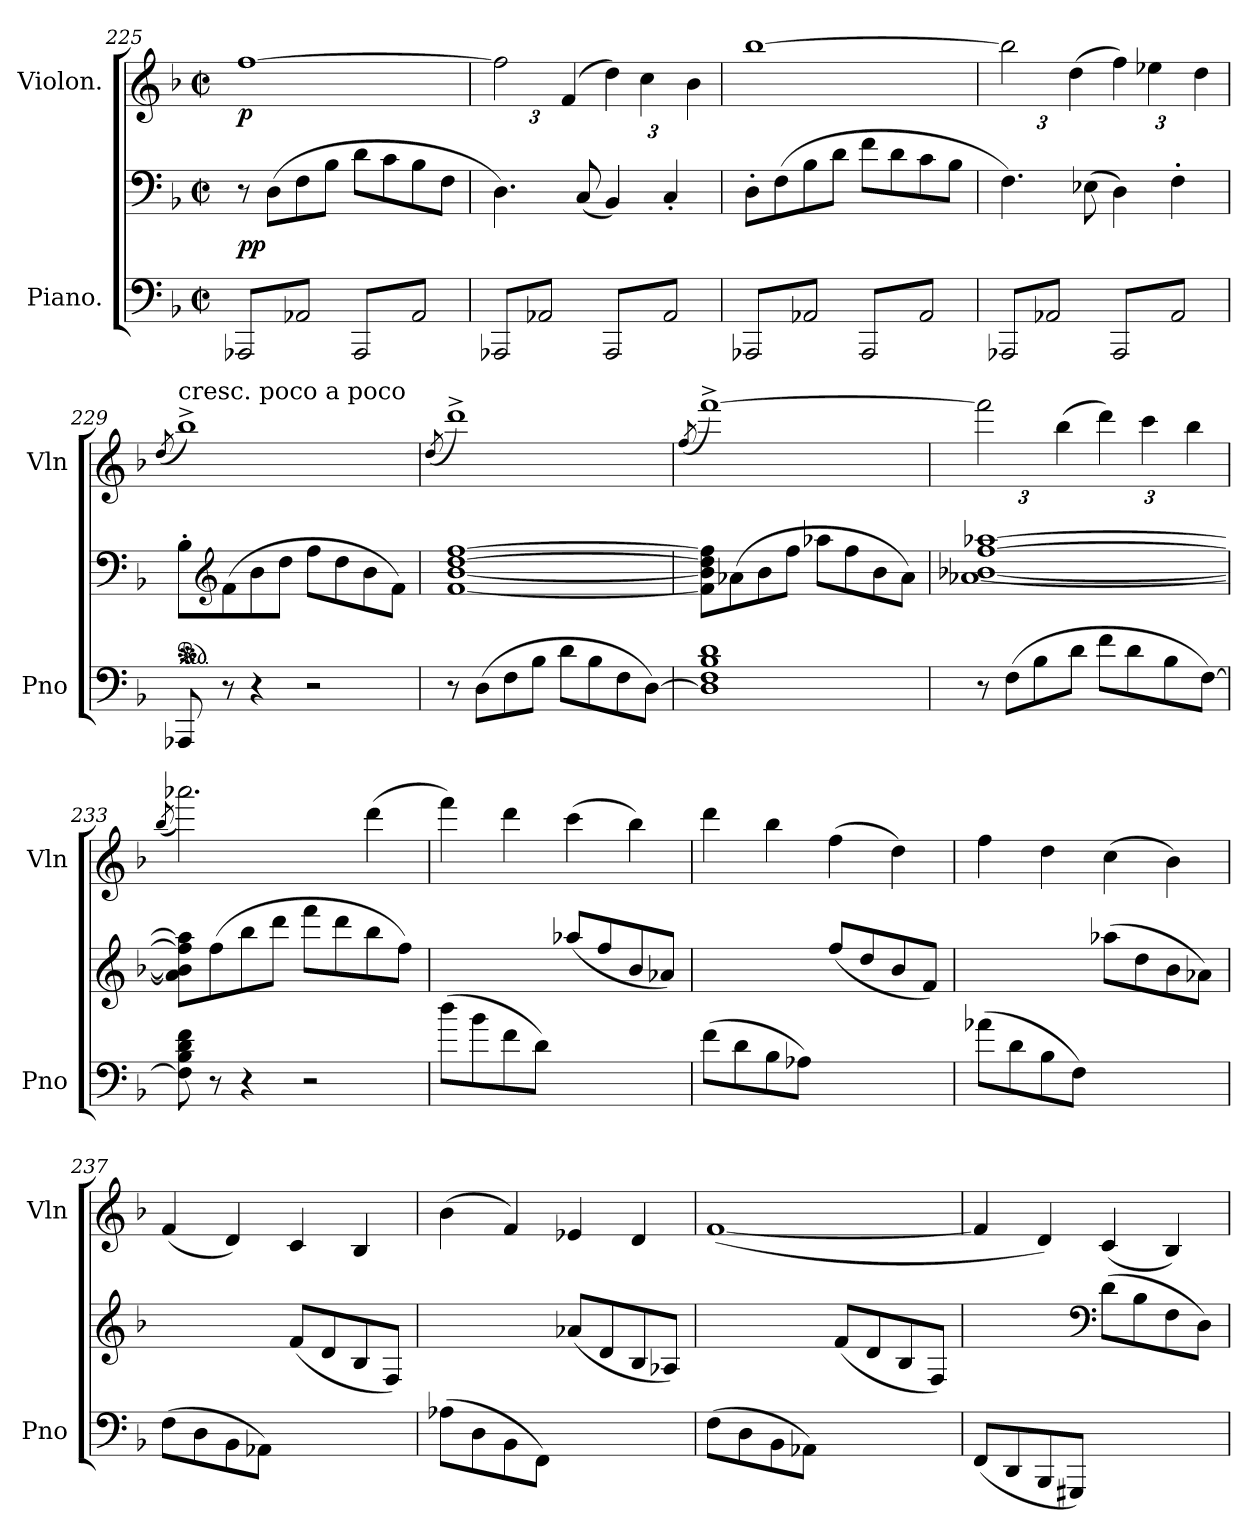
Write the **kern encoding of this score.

**kern	**kern	**dynam	**kern	**dynam
*part2	*part2	*part2	*part1	*part1
*staff3	*staff2	*staff2/3	*staff1	*staff1
*I"Piano.	*	*	*I"Violon.	*
*I'Pno	*	*	*I'Vln	*
*clefF4	*clefF4	*	*clefG2	*
*k[b-]	*k[b-]	*	*k[b-]	*
*M2/2	*M2/2	*	*M2/2	*
*met(c|)	*met(c|)	*	*met(c|)	*
=225	=225	=225	=225	=225
*tremolo	*	*	*	*
8AAA-X/L	8r	pp	[1ff	p
8AA-X/	(8D\L	.	.	.
8AAA-X/	8F\	.	.	.
8AA-X/J	8B-\J	.	.	.
8AAA-/L	8d\L	.	.	.
8AA-/	8c\	.	.	.
8AAA-/	8B-\	.	.	.
8AA-/J	8F\J	.	.	.
=226	=226	=226	=226	=226
*	*	*	*Xbrackettup	*
8AAA-X/L	4.D\)	.	3ff\]	.
8AA-X/	.	.	.	.
8AAA-X/	.	.	.	.
.	.	.	(6f/	.
8AA-X/J	(8C/	.	.	.
8AAA-/L	4BB-/)	.	6dd\)	.
8AA-/	.	.	.	.
.	.	.	6cc\	.
8AAA-/	4C'/	.	.	.
.	.	.	6b-\	.
8AA-/J	.	.	.	.
=227	=227	=227	=227	=227
8AAA-X/L	8D'\L	.	[1bb-	.
8AA-X/	(8F\	.	.	.
8AAA-X/	8B-\	.	.	.
8AA-X/J	8d\J	.	.	.
8AAA-/L	8f\L	.	.	.
8AA-/	8d\	.	.	.
8AAA-/	8c\	.	.	.
8AA-/J	8B-\J	.	.	.
=228	=228	=228	=228	=228
8AAA-X/L	4.F\)	.	3bb-\]	.
8AA-X/	.	.	.	.
8AAA-X/	.	.	.	.
.	.	.	(6dd\	.
8AA-X/J	(8E-X\	.	.	.
8AAA-/L	4D\)	.	6ff\)	.
8AA-/	.	.	.	.
.	.	.	6ee-X\	.
8AAA-/	4F'\	.	.	.
.	.	.	6dd\	.
8AA-/J	.	.	.	.
*Xtremolo	*	*	*	*
=229	=229	=229	=229	=229
.	.	.	(<8qdd/	.
!	!	!	!LO:TX:t=cresc. poco a poco	!
!	!LO:TX:t=cresc. poco a poco	!	!	!
*	*ped	*	*	*
*	*Xped	*	*	*
8AAA-X/	8B-'\L	.	1bb-^)	.
*	*clefG2	*	*	*
8r	(8f\	.	.	.
4r	8b-\	.	.	.
.	8dd\J	.	.	.
2r	8ff\L	.	.	.
.	8dd\	.	.	.
.	8b-\	.	.	.
.	8f\J)	.	.	.
=230	=230	=230	=230	=230
.	.	.	(<8qdd/	.
8r	[1f [1b- [1dd [1ff	.	1ddd^)	.
(8D\L	.	.	.	.
8F\	.	.	.	.
8B-\J	.	.	.	.
8d\L	.	.	.	.
8B-\	.	.	.	.
8F\	.	.	.	.
[8D\J)	.	.	.	.
=231	=231	=231	=231	=231
.	.	.	(<8qff/	.
1D] 1F 1B- 1d	8f]\ 8b-]\ 8dd]\ 8ff]\L	.	[1fff^)	.
.	(8a-X\	.	.	.
.	8b-\	.	.	.
.	8ff\J	.	.	.
.	8aa-X\L	.	.	.
.	8ff\	.	.	.
.	8b-\	.	.	.
.	8a-\J)	.	.	.
=232	=232	=232	=232	=232
8r	[1a-X [1b-X [1ff [1aa-X	.	3fff\]	.
(8F\L	.	.	.	.
8B-\	.	.	.	.
.	.	.	(6bb-\	.
8d\J	.	.	.	.
8f\L	.	.	6ddd\)	.
8d\	.	.	.	.
.	.	.	6ccc\	.
8B-\	.	.	.	.
.	.	.	6bb-\	.
[8F\J)	.	.	.	.
=233	=233	=233	=233	=233
.	.	.	(<8qbb-/	.
8F]\ 8B-\ 8d\ 8f\	8a-]\ 8b-]\ 8ff]\ 8aa-]\L	.	2.aaa-X\)	.
8r	(8ff\	.	.	.
4r	8bb-\	.	.	.
.	8ddd\J	.	.	.
2r	8fff\L	.	.	.
.	8ddd\	.	.	.
.	8bb-\	.	(4ddd\	.
.	8ff\J)	.	.	.
=234	=234	=234	=234	=234
(8dd\L	2ryy	.	4fff\)	.
8b-\	.	.	.	.
8f\	.	.	4ddd\	.
8d\J)	.	.	.	.
2ryy	(8aa-X/L	.	(4ccc\	.
.	8ff/	.	.	.
.	8b-/	.	4bb-\)	.
.	8a-X/J)	.	.	.
=235	=235	=235	=235	=235
(8f\L	2ryy	.	4ddd\	.
8d\	.	.	.	.
8B-\	.	.	4bb-\	.
8A-X\J)	.	.	.	.
2ryy	(8ff/L	.	(4ff\	.
.	8dd/	.	.	.
.	8b-/	.	4dd\)	.
.	8f/J)	.	.	.
=236	=236	=236	=236	=236
(8a-X\L	2ryy	.	4ff\	.
8d\	.	.	.	.
8B-\	.	.	4dd\	.
8F\J)	.	.	.	.
2ryy	(8aa-X\L	.	(4cc\	.
.	8dd\	.	.	.
.	8b-\	.	4b-\)	.
.	8a-X\J)	.	.	.
=237	=237	=237	=237	=237
(8F\L	2ryy	.	(4f/	.
8D\	.	.	.	.
8BB-\	.	.	4d/)	.
8AA-X\J)	.	.	.	.
2ryy	(8f/L	.	4c/	.
.	8d/	.	.	.
.	8B-/	.	4B-/	.
.	8F/J)	.	.	.
=238	=238	=238	=238	=238
(8A-X\L	2ryy	.	(4b-\	.
8D\	.	.	.	.
8BB-\	.	.	4f/)	.
8FF\J)	.	.	.	.
2ryy	(8a-X/L	.	4e-X/	.
.	8d/	.	.	.
.	8B-/	.	4d/	.
.	8A-X/J)	.	.	.
=239	=239	=239	=239	=239
(8F\L	2ryy	.	([1f	.
8D\	.	.	.	.
8BB-\	.	.	.	.
8AA-X\J)	.	.	.	.
2ryy	(8f/L	.	.	.
.	8d/	.	.	.
.	8B-/	.	.	.
.	8F/J)	.	.	.
=240	=240	=240	=240	=240
(8FF/L	2ryy	.	4f/]	.
8DD/	.	.	.	.
8BBB-/	.	.	4d/)	.
8GGG#X/J)	.	.	.	.
*	*clefF4	*	*	*
2ryy	(8d\L	.	(4c/	.
.	8B-\	.	.	.
.	8F\	.	4B-/)	.
.	8D\J)	.	.	.
=	=	=	=	=
*-	*-	*-	*-	*-
